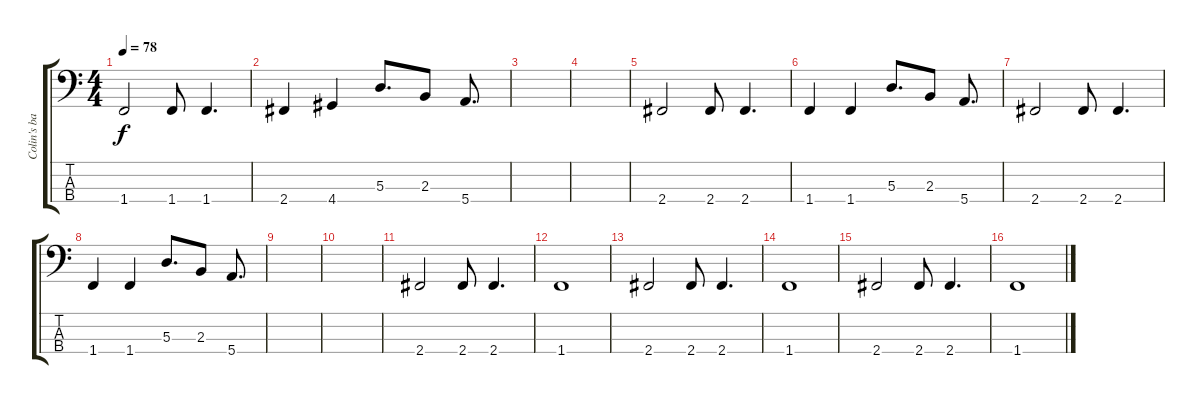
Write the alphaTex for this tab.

\track ("Colin's bass" "Colin's ba") {instrument electricbassfinger}
\staff {score tabs}
\tuning (G2 D2 A1 E1) {hide}
\ts (4 4)
\tempo 78
\clef f4
\ks c
1.4.2{dy f} 1.4.8 1.4.4{d} |
2.4.4 4.4.4 5.3.8{d} 2.3.8 5.4.8{d} |
|
|
2.4.2 2.4.8 2.4.4{d} |
1.4.4 1.4.4 5.3.8{d} 2.3.8 5.4.8{d} |
2.4.2 2.4.8 2.4.4{d} |
1.4.4 1.4.4 5.3.8{d} 2.3.8 5.4.8{d} |
|
|
2.4.2 2.4.8 2.4.4{d} |
1.4.1 |
2.4.2 2.4.8 2.4.4{d} |
1.4.1 |
2.4.2 2.4.8 2.4.4{d} |
1.4.1
